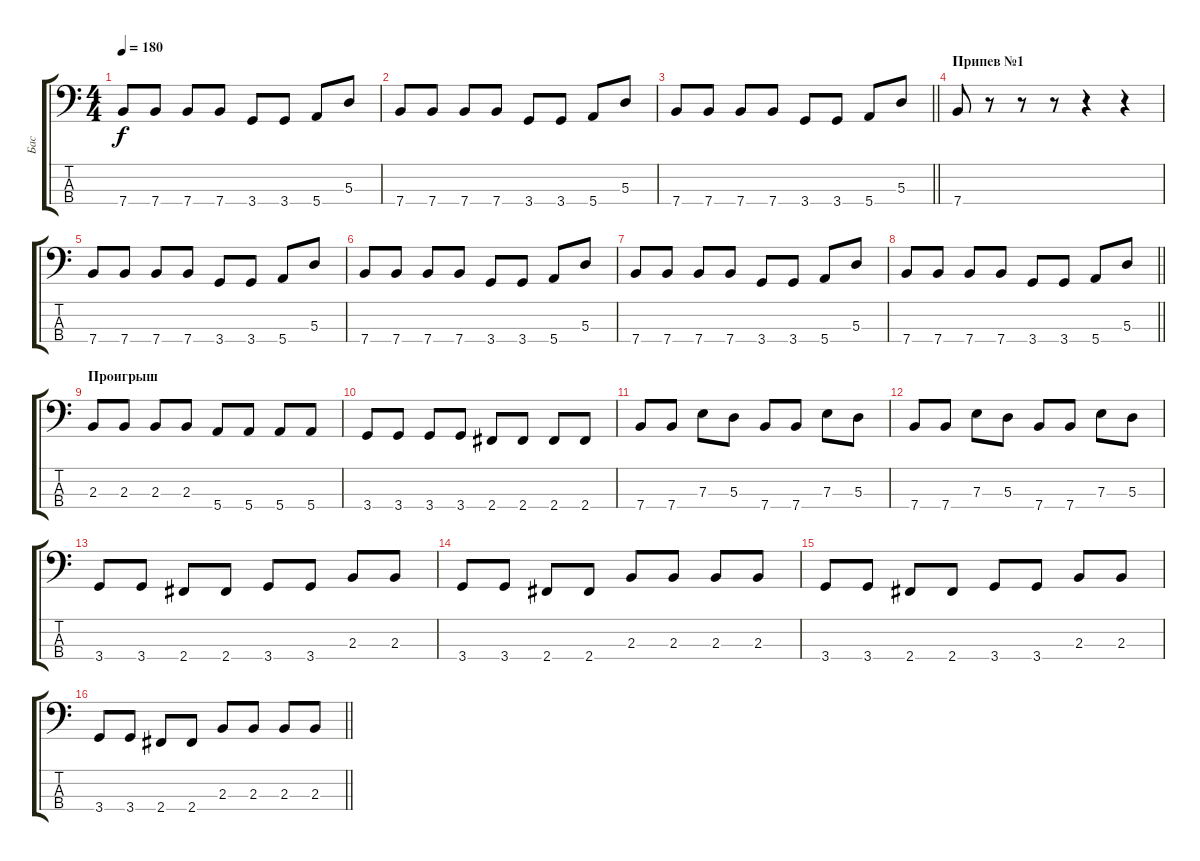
\track ("Бас" "Бас") {instrument electricbassfinger}
\staff {score tabs}
\tuning (G2 D2 A1 E1) {hide}
\ts (4 4)
\tempo 180
\clef f4
\ks c
7.4.8{dy f} 7.4.8 7.4.8 7.4.8 3.4.8 3.4.8 5.4.8 5.3.8 |
7.4.8 7.4.8 7.4.8 7.4.8 3.4.8 3.4.8 5.4.8 5.3.8 |
\barLineRight lightlight
7.4.8 7.4.8 7.4.8 7.4.8 3.4.8 3.4.8 5.4.8 5.3.8 |
\section ("" "Припев №1")
7.4.8 r.8 r.8 r.8 r.4 r.4 |
7.4.8 7.4.8 7.4.8 7.4.8 3.4.8 3.4.8 5.4.8 5.3.8 |
7.4.8 7.4.8 7.4.8 7.4.8 3.4.8 3.4.8 5.4.8 5.3.8 |
7.4.8 7.4.8 7.4.8 7.4.8 3.4.8 3.4.8 5.4.8 5.3.8 |
\barLineRight lightlight
7.4.8 7.4.8 7.4.8 7.4.8 3.4.8 3.4.8 5.4.8 5.3.8 |
\section ("" "Проигрыш")
2.3.8 2.3.8 2.3.8 2.3.8 5.4.8 5.4.8 5.4.8 5.4.8 |
3.4.8 3.4.8 3.4.8 3.4.8 2.4.8 2.4.8 2.4.8 2.4.8 |
7.4.8 7.4.8 7.3.8 5.3.8 7.4.8 7.4.8 7.3.8 5.3.8 |
7.4.8 7.4.8 7.3.8 5.3.8 7.4.8 7.4.8 7.3.8 5.3.8 |
3.4.8 3.4.8 2.4.8 2.4.8 3.4.8 3.4.8 2.3.8 2.3.8 |
3.4.8 3.4.8 2.4.8 2.4.8 2.3.8 2.3.8 2.3.8 2.3.8 |
3.4.8 3.4.8 2.4.8 2.4.8 3.4.8 3.4.8 2.3.8 2.3.8 |
\barLineRight lightlight
3.4.8 3.4.8 2.4.8 2.4.8 2.3.8 2.3.8 2.3.8 2.3.8
